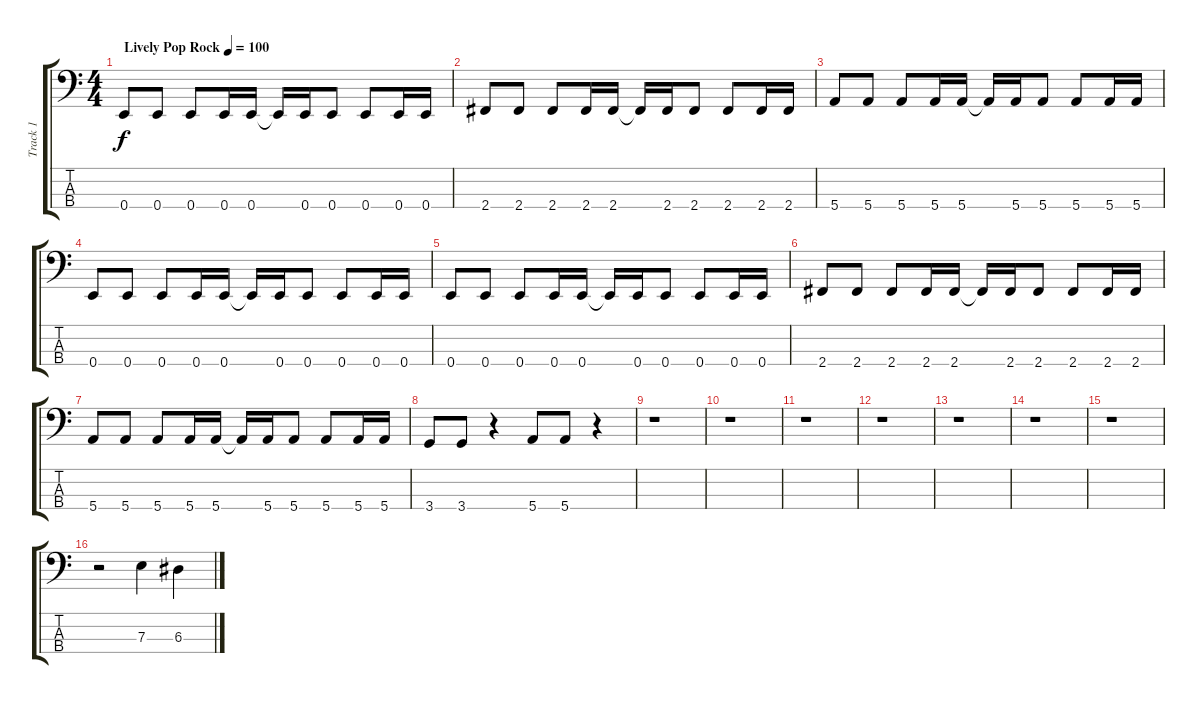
\track ("Track 1" "Track 1") {instrument electricbassfinger}
\staff {score tabs}
\tuning (G2 D2 A1 E1) {hide}
\ts (4 4)
\tempo (100 "Lively Pop Rock")
\clef f4
\ks c
0.4.8{dy f instrument electricbassfinger} 0.4.8 0.4.8 0.4.16 0.4.16 0.4{t}.16 0.4.16 0.4.8 0.4.8 0.4.16 0.4.16 |
2.4.8 2.4.8 2.4.8 2.4.16 2.4.16 2.4{t}.16 2.4.16 2.4.8 2.4.8 2.4.16 2.4.16 |
5.4.8 5.4.8 5.4.8 5.4.16 5.4.16 5.4{t}.16 5.4.16 5.4.8 5.4.8 5.4.16 5.4.16 |
0.4.8 0.4.8 0.4.8 0.4.16 0.4.16 0.4{t}.16 0.4.16 0.4.8 0.4.8 0.4.16 0.4.16 |
0.4.8 0.4.8 0.4.8 0.4.16 0.4.16 0.4{t}.16 0.4.16 0.4.8 0.4.8 0.4.16 0.4.16 |
2.4.8 2.4.8 2.4.8 2.4.16 2.4.16 2.4{t}.16 2.4.16 2.4.8 2.4.8 2.4.16 2.4.16 |
5.4.8 5.4.8 5.4.8 5.4.16 5.4.16 5.4{t}.16 5.4.16 5.4.8 5.4.8 5.4.16 5.4.16 |
3.4.8 3.4.8 r.4 5.4.8 5.4.8 r.4 |
r.1 |
r.1 |
r.1 |
r.1 |
r.1 |
r.1 |
r.1 |
r.2 7.3.4 6.3.4
